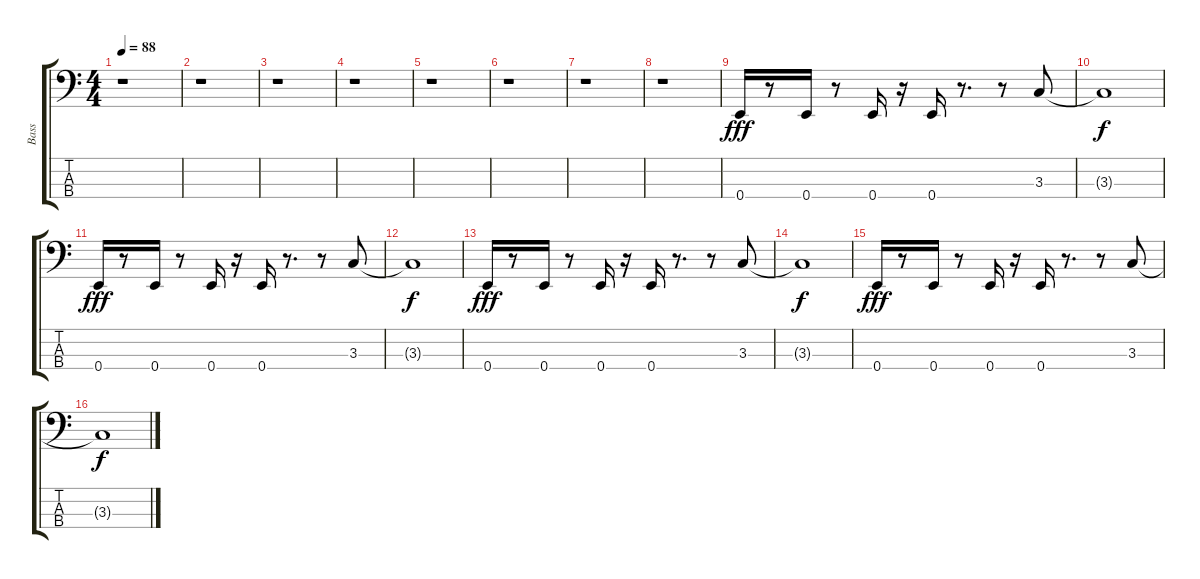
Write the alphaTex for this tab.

\track ("Bass" "Bass") {instrument electricbassfinger}
\staff {score tabs}
\tuning (G2 D2 A1 E1) {hide}
\ts (4 4)
\tempo 88
\clef f4
\ks c
r.1{dy fff instrument electricbassfinger} |
r.1 |
r.1 |
r.1 |
r.1 |
r.1 |
r.1 |
r.1 |
0.4.16 r.8 0.4.16 r.8 0.4.16 r.16 0.4.16 r.8{d} r.8 3.3.8 |
3.3{t}.1{dy f} |
0.4.16{dy fff} r.8 0.4.16 r.8 0.4.16 r.16 0.4.16 r.8{d} r.8 3.3.8 |
3.3{t}.1{dy f} |
0.4.16{dy fff} r.8 0.4.16 r.8 0.4.16 r.16 0.4.16 r.8{d} r.8 3.3.8 |
3.3{t}.1{dy f} |
0.4.16{dy fff} r.8 0.4.16 r.8 0.4.16 r.16 0.4.16 r.8{d} r.8 3.3.8 |
3.3{t}.1{dy f}
